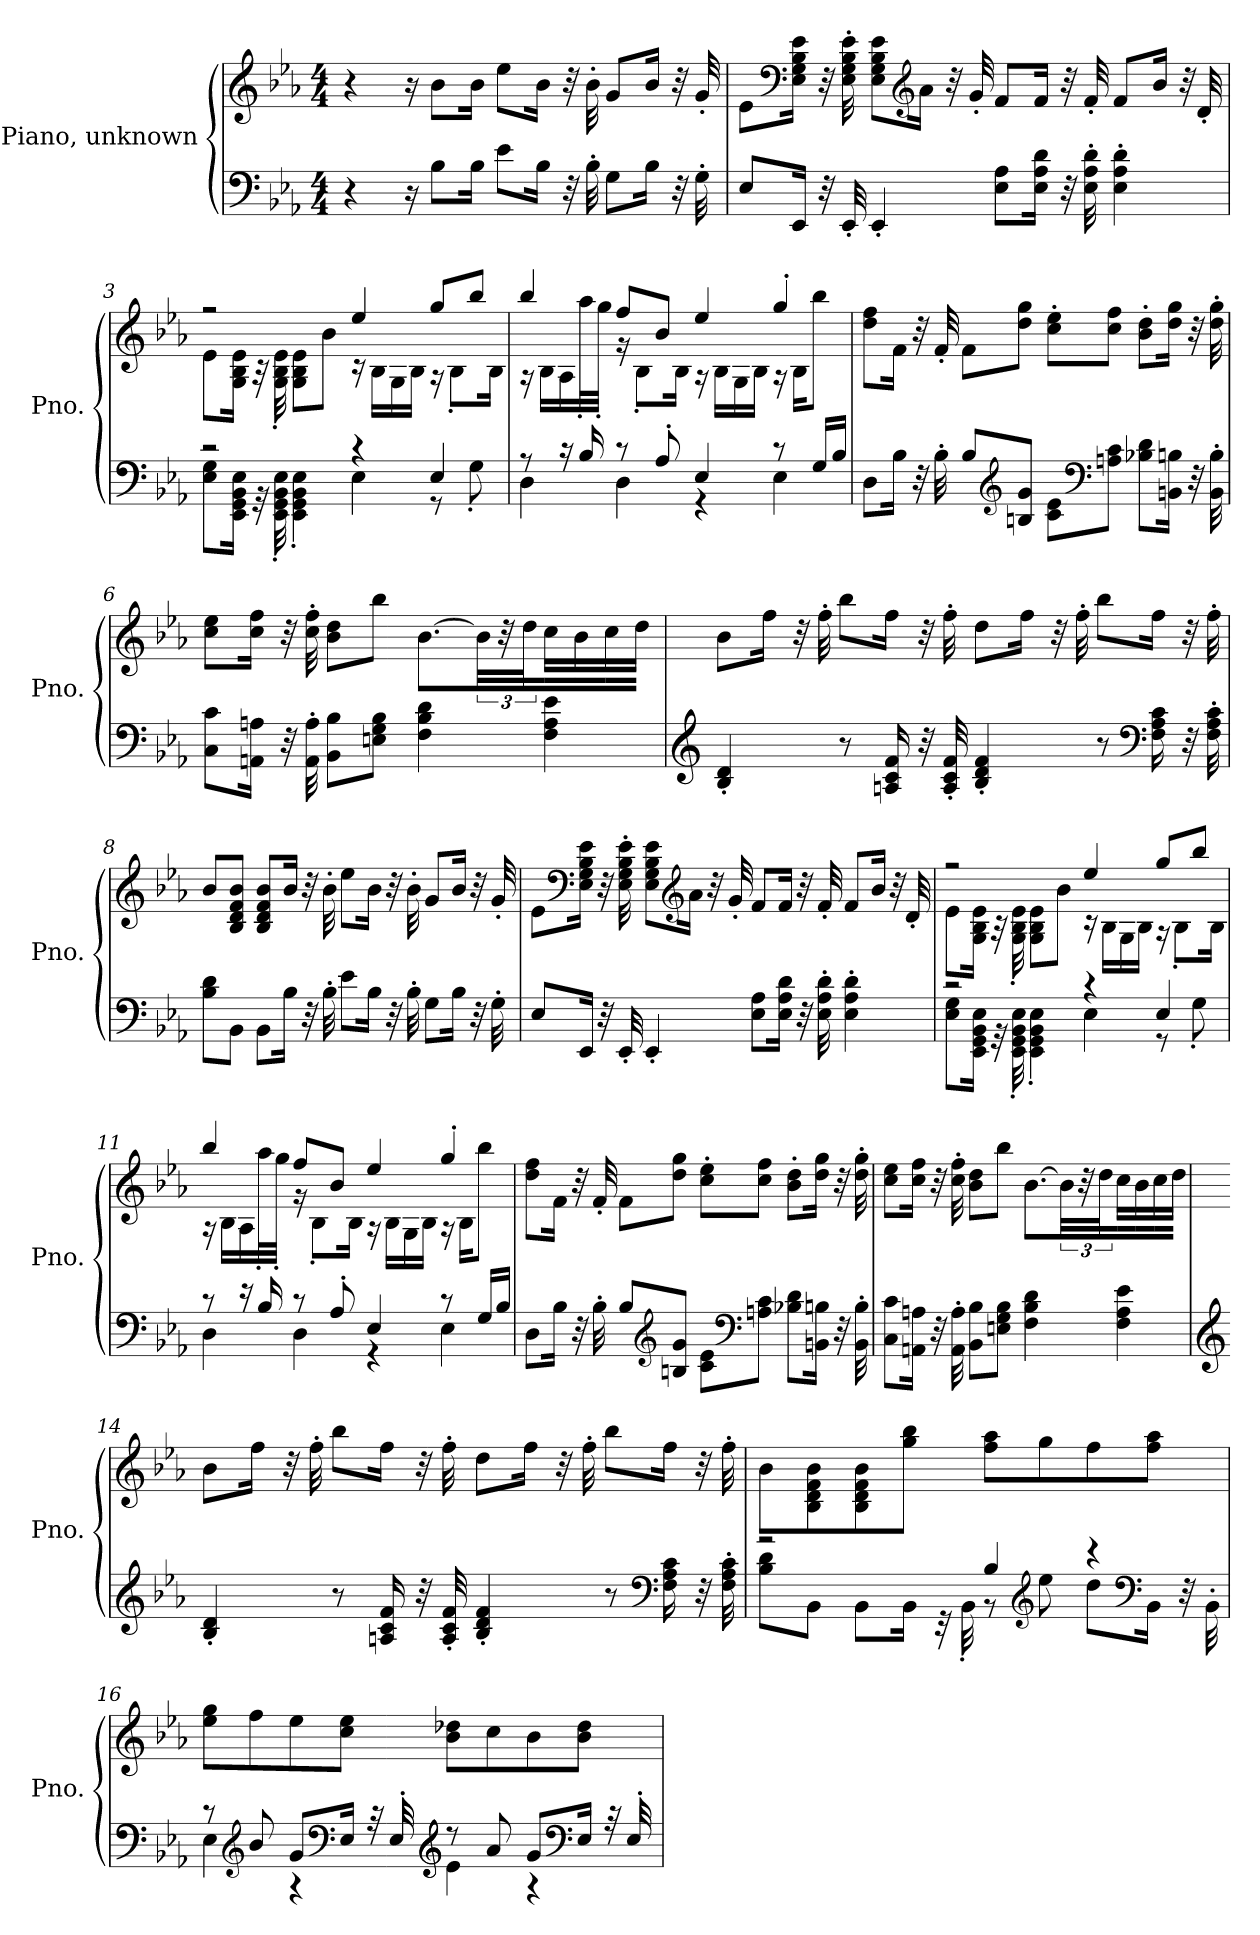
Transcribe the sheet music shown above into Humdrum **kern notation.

**kern	**kern
*part1	*part1
*staff2	*staff1
*I"Piano, unknown	*
*I'Pno.	*
*clefF4	*clefG2
*k[b-e-a-]	*k[b-e-a-]
*M4/4	*M4/4
*MM120	*MM120
=1	=1
4r	4r
16r	16r
8B-\L	8b-\L
16B-\Jk	16b-\Jk
8e-\L	8ee-\L
16B-\Jk	16b-\Jk
32r	32r
32B-'\	32b-'\
8G\L	8g/L
16B-\Jk	16b-/Jk
32r	32r
32G'\	32g'/
=2	=2
8E-/L	8e-\L
*	*clefF4
16EE-/Jk	16E-\ 16G\ 16B-\ 16e-\Jk
32r	32r
32EE-'/	32E-\' 32G\' 32B-\' 32e-\'
4EE-'/	8E-\ 8G\ 8B-\ 8e-\L
*	*clefG2
.	16a-\Jk
.	32r
.	32g'/
8E-\ 8A-\L	8f/L
16E-\ 16A-\ 16d\Jk	16f/Jk
32r	32r
32E-\' 32A-\' 32d\'	32f'/
4E-\' 4A-\' 4d\'	8f/L
.	16b-/Jk
.	32r
.	32d'/
!!LO:LB:g=z
=3	=3
*^	*^
2r	8E-\ 8G\L	2r	8e-\L
.	16EE-\ 16GG\ 16BB-\ 16E-\Jk	.	16G\ 16B-\ 16e-\Jk
.	32r	.	32r
.	32EE-\' 32GG\' 32BB-\' 32E-\'	.	32G\' 32B-\' 32e-\'
.	4EE-\' 4GG\' 4BB-\' 4E-\'	.	8G\ 8B-\ 8e-\L
.	.	.	8b-\J
4r	4E-\	4ee-/	16r
.	.	.	16B-\LL
.	.	.	16G\
.	.	.	16B-\JJ
4E-/	8r	8gg/L	16r
.	.	.	8B-'\L
.	8G'\	8bb-/J	.
.	.	.	16B-\Jk
=4	=4	=4	=4
8r	4D\	4bb-/	16r
.	.	.	16B-\LL
16r	.	.	16A-\
16B-/	.	.	32aa-'\L
.	.	.	32gg'\JJJ
8r	4D\	8ff/L	16r
.	.	.	8B-'\L
8A-'/	.	8b-/J	.
.	.	.	16B-\Jk
4E-/	4r	4ee-/	16r
.	.	.	16B-\LL
.	.	.	16G\
.	.	.	16B-\JJ
8r	4E-\	4gg'/	16r
.	.	.	16B-\KL
16G/LL	.	.	8bb-\J
16B-/JJ	.	.	.
*v	*v	*	*
*	*v	*v
!!LO:LB:g=z
=5	=5
8D\L	8dd\ 8ff\L
16B-\Jk	16f\Jk
32r	32r
32B-'\	32f'/
8B-/L	8f\L
*clefG2	*
8Bn/ 8g/J	8dd\ 8gg\J
8c\ 8e-\L	8cc\' 8ee-\'L
*clefF4	*
8An\ 8c\J	8cc\ 8ff\J
8B-X\ 8d\L	8b-\' 8dd\'L
16BBn\ 16Bn\Jk	16dd\ 16gg\Jk
32r	32r
32BB\' 32B\'	32dd\' 32gg\'
=6	=6
8C\ 8c\L	8cc\ 8ee-\L
16AAn\ 16An\Jk	16cc\ 16ff\Jk
32r	32r
32AA\' 32A\'	32cc\' 32ff\'
8BB-\ 8B-\L	8b-\ 8dd\L
8En\ 8G\ 8B-\J	8bb-\J
4F\ 4B-\ 4d\	[8.b-\L
.	48b-\Jkk]
.	48r
.	48dd\
4F\ 4A\ 4e-\	16cc\LL
.	16b-\
.	16cc\
.	16dd\JJ
!!LO:LB:g=z
=7	=7
*clefG2	*
4B-/' 4d/'	8b-\L
.	16ff\Jk
.	32r
.	32ff'\
8r	8bb-\L
16An/ 16c/ 16f/	16ff\Jk
32r	32r
32A/' 32c/' 32f/'	32ff'\
4B-/' 4d/' 4f/'	8dd\L
.	16ff\Jk
.	32r
.	32ff'\
8r	8bb-\L
*clefF4	*
16F\ 16A\ 16c\	16ff\Jk
32r	32r
32F\' 32A\' 32c\'	32ff'\
=8	=8
8B-\ 8d\L	8b-/L
8BB-\J	8B-/ 8d/ 8f/ 8b-/J
8BB-\L	8B-/ 8d/ 8f/ 8b-/L
16B-\Jk	16b-/Jk
32r	32r
32B-'\	32b-'\
8e-\L	8ee-\L
16B-\Jk	16b-\Jk
32r	32r
32B-'\	32b-'\
8G\L	8g/L
16B-\Jk	16b-/Jk
32r	32r
32G'\	32g'/
!!LO:LB:g=z
=9	=9
8E-/L	8e-\L
*	*clefF4
16EE-/Jk	16E-\ 16G\ 16B-\ 16e-\Jk
32r	32r
32EE-'/	32E-\' 32G\' 32B-\' 32e-\'
4EE-'/	8E-\ 8G\ 8B-\ 8e-\L
*	*clefG2
.	16a-\Jk
.	32r
.	32g'/
8E-\ 8A-\L	8f/L
16E-\ 16A-\ 16d\Jk	16f/Jk
32r	32r
32E-\' 32A-\' 32d\'	32f'/
4E-\' 4A-\' 4d\'	8f/L
.	16b-/Jk
.	32r
.	32d'/
=10	=10
*^	*^
2r	8E-\ 8G\L	2r	8e-\L
.	16EE-\ 16GG\ 16BB-\ 16E-\Jk	.	16G\ 16B-\ 16e-\Jk
.	32r	.	32r
.	32EE-\' 32GG\' 32BB-\' 32E-\'	.	32G\' 32B-\' 32e-\'
.	4EE-\' 4GG\' 4BB-\' 4E-\'	.	8G\ 8B-\ 8e-\L
.	.	.	8b-\J
4r	4E-\	4ee-/	16r
.	.	.	16B-\LL
.	.	.	16G\
.	.	.	16B-\JJ
4E-/	8r	8gg/L	16r
.	.	.	8B-'\L
.	8G'\	8bb-/J	.
.	.	.	16B-\Jk
!!LO:LB:g=z	!!
=11	=11	=11	=11
8r	4D\	4bb-/	16r
.	.	.	16B-\LL
16r	.	.	16A-\
16B-/	.	.	32aa-'\L
.	.	.	32gg'\JJJ
8r	4D\	8ff/L	16r
.	.	.	8B-'\L
8A-'/	.	8b-/J	.
.	.	.	16B-\Jk
4E-/	4r	4ee-/	16r
.	.	.	16B-\LL
.	.	.	16G\
.	.	.	16B-\JJ
8r	4E-\	4gg'/	16r
.	.	.	16B-\KL
16G/LL	.	.	8bb-\J
16B-/JJ	.	.	.
*v	*v	*	*
*	*v	*v
=12	=12
8D\L	8dd\ 8ff\L
16B-\Jk	16f\Jk
32r	32r
32B-'\	32f'/
8B-/L	8f\L
*clefG2	*
8Bn/ 8g/J	8dd\ 8gg\J
8c\ 8e-\L	8cc\' 8ee-\'L
*clefF4	*
8An\ 8c\J	8cc\ 8ff\J
8B-X\ 8d\L	8b-\' 8dd\'L
16BBn\ 16Bn\Jk	16dd\ 16gg\Jk
32r	32r
32BB\' 32B\'	32dd\' 32gg\'
!!LO:PB:g=z
=13	=13
8C\ 8c\L	8cc\ 8ee-\L
16AAn\ 16An\Jk	16cc\ 16ff\Jk
32r	32r
32AA\' 32A\'	32cc\' 32ff\'
8BB-\ 8B-\L	8b-\ 8dd\L
8En\ 8G\ 8B-\J	8bb-\J
4F\ 4B-\ 4d\	[8.b-\L
.	48b-\Jkk]
.	48r
.	48dd\
4F\ 4A\ 4e-\	16cc\LL
.	16b-\
.	16cc\
.	16dd\JJ
=14	=14
*clefG2	*
4B-/' 4d/'	8b-\L
.	16ff\Jk
.	32r
.	32ff'\
8r	8bb-\L
16An/ 16c/ 16f/	16ff\Jk
32r	32r
32A/' 32c/' 32f/'	32ff'\
4B-/' 4d/' 4f/'	8dd\L
.	16ff\Jk
.	32r
.	32ff'\
8r	8bb-\L
*clefF4	*
16F\ 16A\ 16c\	16ff\Jk
32r	32r
32F\' 32A\' 32c\'	32ff'\
!!LO:LB:g=z
=15	=15
*^	*
2r	8B-\ 8d\L	8b-\L
.	8BB-\J	8B-\ 8d\ 8f\ 8b-\
.	8BB-\L	8B-\ 8d\ 8f\ 8b-\
.	16BB-\Jk	8gg\ 8bb-\J
.	32r	.
.	32BB-'\	.
4B-/	8r	8ff\ 8aa-\L
*clefG2	*	*
.	8ee-\	8gg\
4r	8dd\L	8ff\
*clefF4	*	*
.	16BB-\Jk	8ff\ 8aa-\J
.	32r	.
.	32BB-'\	.
=16	=16	=16
8r	4E-\	8ee-\ 8gg\L
*clefG2	*	*
8b-/	.	8ff\
8g/L	4r	8ee-\
*clefF4	*	*
16E-/Jk	.	8cc\ 8ee-\J
32r	.	.
32E-'/	.	.
*clefG2	*	*
8r	4e-\	8b-\ 8dd-X\L
8a-/	.	8cc\
8g/L	4r	8b-\
*clefF4	*	*
16E-/Jk	.	8b-\ 8dd-\J
32r	.	.
32E-'/	.	.
*v	*v	*
=	=
*-	*-
